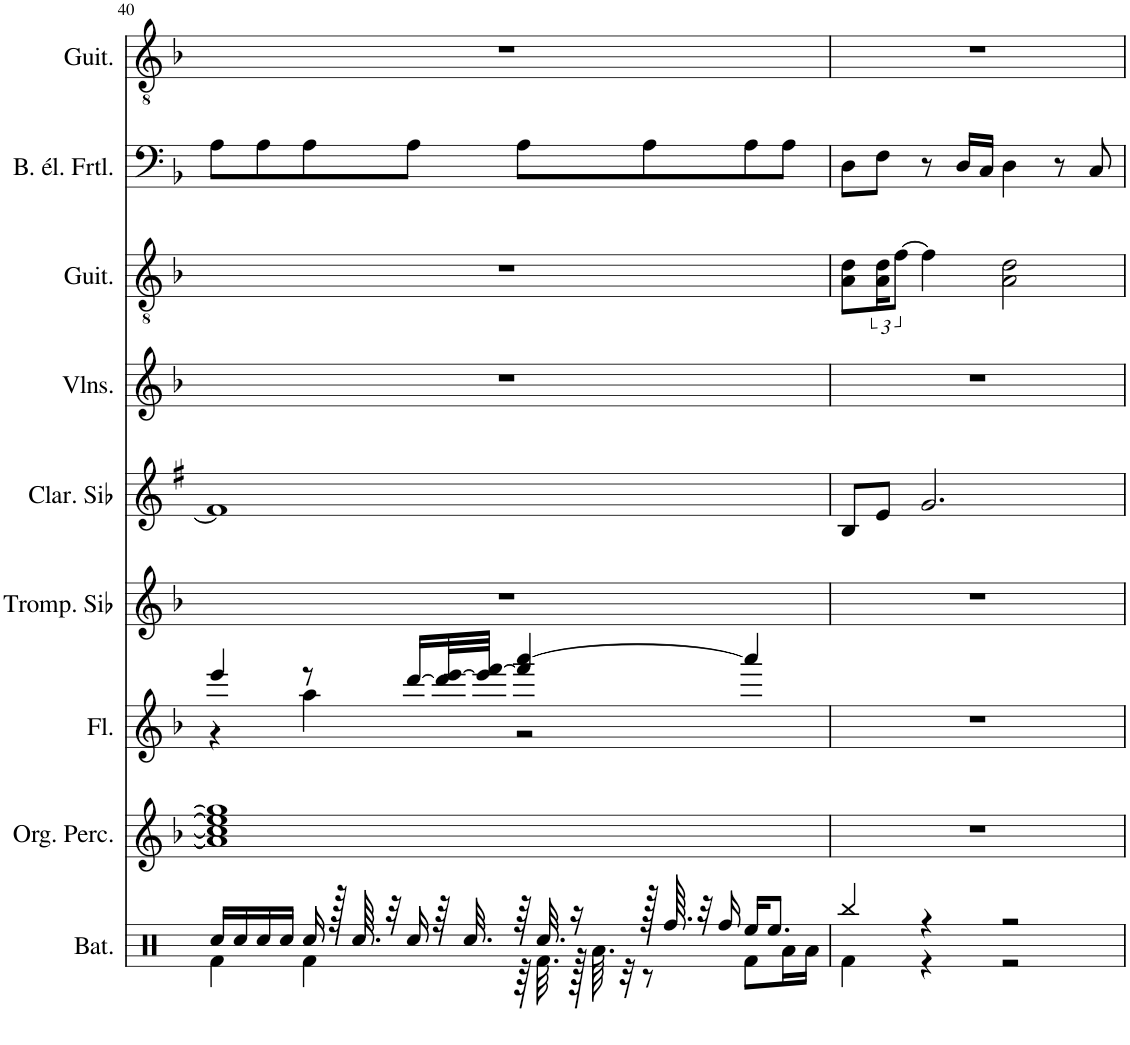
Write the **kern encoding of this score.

**kern	**kern	**kern	**kern	**kern	**kern	**kern	**kern	**kern
*part9	*part8	*part7	*part6	*part5	*part4	*part3	*part2	*part1
*staff9	*staff8	*staff7	*staff6	*staff5	*staff4	*staff3	*staff2	*staff1
*I"Batterie, Drums	*I"Orgue percussif, Percussive Organ	*I"Flûte, Flute	*I"Trompette en Sib, Trumpet	*I"Clarinette en Sib	*I"Violons, String Ensemble 1	*I"Guitare acoustique, Electric Guitar (jazz)	*I"Basse électrique fretless, Fretless Bass	*I"Guitare classique, Acoustic Guitar (nylon)
*I'Bat.	*I'Org. Perc.	*I'Fl.	*I'Tromp. Sib	*I'Clar. Sib	*I'Vlns.	*I'Guit.	*I'B. él. Frtl.	*I'Guit.
!!LO:PB:g=z
*clefX	*clefG2	*clefG2	*clefG2	*clefG2	*clefG2	*clefGv2	*clefF4	*clefGv2
*	*	*	*Trd1c2	*Trd1c2	*	*	*Trd7c12	*
*k[]	*k[b-]	*k[b-]	*k[b-]	*k[f#]	*k[b-]	*k[b-]	*k[b-]	*k[b-]
*M4/4	*M4/4	*M4/4	*M4/4	*M4/4	*M4/4	*M4/4	*M4/4	*M4/4
=40	=40	=40	=40	=40	=40	=40	=40	=40
*^	*	*^	*	*	*	*	*	*
16Rcc/LL	4Rf\	1a] 1cc#] 1ee] 1gg]	4eee/	4r	1r	1f#]	1r	1r	8A\L	1r
16Rcc/	.	.	.	.	.	.	.	.	.	.
16Rcc/	.	.	.	.	.	.	.	.	8A\	.
16Rcc/JJ	.	.	.	.	.	.	.	.	.	.
16Rcc/	4Rf\	.	8r	4aa\	.	.	.	.	8A\	.
128r	.	.	.	.	.	.	.	.	.	.
64.Rcc/	.	.	.	.	.	.	.	.	.	.
32r	.	.	.	.	.	.	.	.	.	.
16Rcc/	.	.	[16ddd/LL	.	.	.	.	.	8A\J	.
64r	.	.	32ddd/] [32eee/L	.	.	.	.	.	.	.
32.Rcc/	.	.	.	.	.	.	.	.	.	.
.	.	.	32eee/] [32fff/JJJ	.	.	.	.	.	.	.
64r	64r	.	4fff/] [4aaa/	2r	.	.	.	.	8A\L	.
32.Rcc/	32.Rf\	.	.	.	.	.	.	.	.	.
16r	128r	.	.	.	.	.	.	.	.	.
.	64.Ra\	.	.	.	.	.	.	.	.	.
.	32r	.	.	.	.	.	.	.	.	.
128r	8r	.	.	.	.	.	.	.	8A\	.
64.Rff/	.	.	.	.	.	.	.	.	.	.
32r	.	.	.	.	.	.	.	.	.	.
16Rff/	.	.	.	.	.	.	.	.	.	.
16Ree/KL	8Rf\L	.	4aaa/]	.	.	.	.	.	8A\	.
8.Ree/J	.	.	.	.	.	.	.	.	.	.
.	16Ra\L	.	.	.	.	.	.	.	8A\J	.
.	16Ra\JJ	.	.	.	.	.	.	.	.	.
*	*	*	*v	*v	*	*	*	*	*	*
=41	=41	=41	=41	=41	=41	=41	=41	=41	=41
4Rbb/	4Rf\	1r	1r	1r	8B/L	1r	8A\ 8d\L	8D\L	1r
.	.	.	.	.	8e/J	.	24A\ 24d\K	8F\J	.
.	.	.	.	.	.	.	[12f\J	.	.
4r	4r	.	.	.	2.g/	.	4f\]	8r	.
.	.	.	.	.	.	.	.	16D/LL	.
.	.	.	.	.	.	.	.	16C/JJ	.
2r	2r	.	.	.	.	.	2A\ 2d\	4D\	.
.	.	.	.	.	.	.	.	8r	.
.	.	.	.	.	.	.	.	8C/	.
*v	*v	*	*	*	*	*	*	*	*
=	=	=	=	=	=	=	=	=
*-	*-	*-	*-	*-	*-	*-	*-	*-
